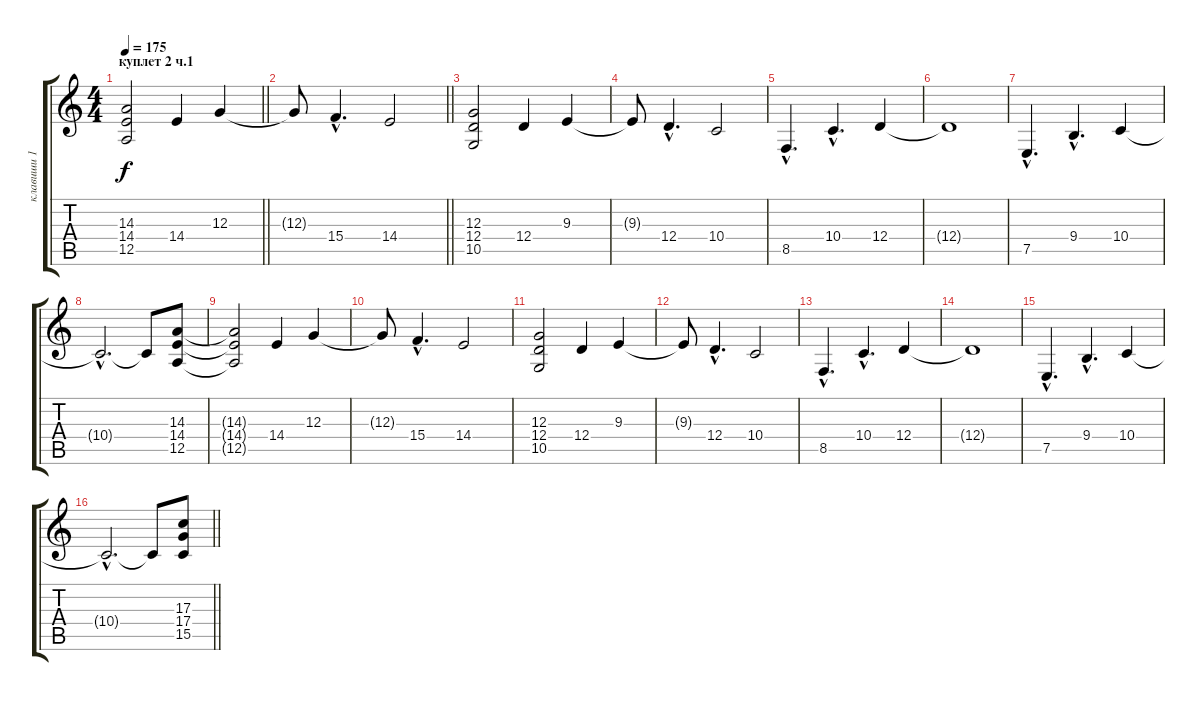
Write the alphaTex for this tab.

\track ("клавиши 1" "клавиши 1") {instrument harpsichord}
\staff {score tabs}
\tuning (E4 B3 G3 D3 A2 E2) {hide}
\ts (4 4)
\section ("" "куплет 2 ч.1")
\tempo 175
\clef g2
\barLineRight lightlight
\ks c
(14.3{t} 14.4{t} 12.5{t}).2{dy f} 14.4.4 12.3.4 |
\barLineRight lightlight
12.3{t}.8 15.4{hac}.4{d} 14.4.2 |
(12.3 12.4 10.5).2 12.4.4 9.3.4 |
9.3{t}.8 12.4{hac}.4{d} 10.4.2 |
8.5{hac}.4{d} 10.4{hac}.4{d} 12.4.4 |
12.4{t}.1 |
7.5{hac}.4{d} 9.4{hac}.4{d} 10.4.4 |
10.4{hac t}.2{d} 10.4{t}.8 (14.3 14.4 12.5).8 |
(14.3{t} 14.4{t} 12.5{t}).2 14.4.4 12.3.4 |
12.3{t}.8 15.4{hac}.4{d} 14.4.2 |
(12.3 12.4 10.5).2 12.4.4 9.3.4 |
9.3{t}.8 12.4{hac}.4{d} 10.4.2 |
8.5{hac}.4{d} 10.4{hac}.4{d} 12.4.4 |
12.4{t}.1 |
7.5{hac}.4{d} 9.4{hac}.4{d} 10.4.4 |
\barLineRight lightlight
10.4{hac t}.2{d} 10.4{t}.8 (17.3 17.4 15.5).8
